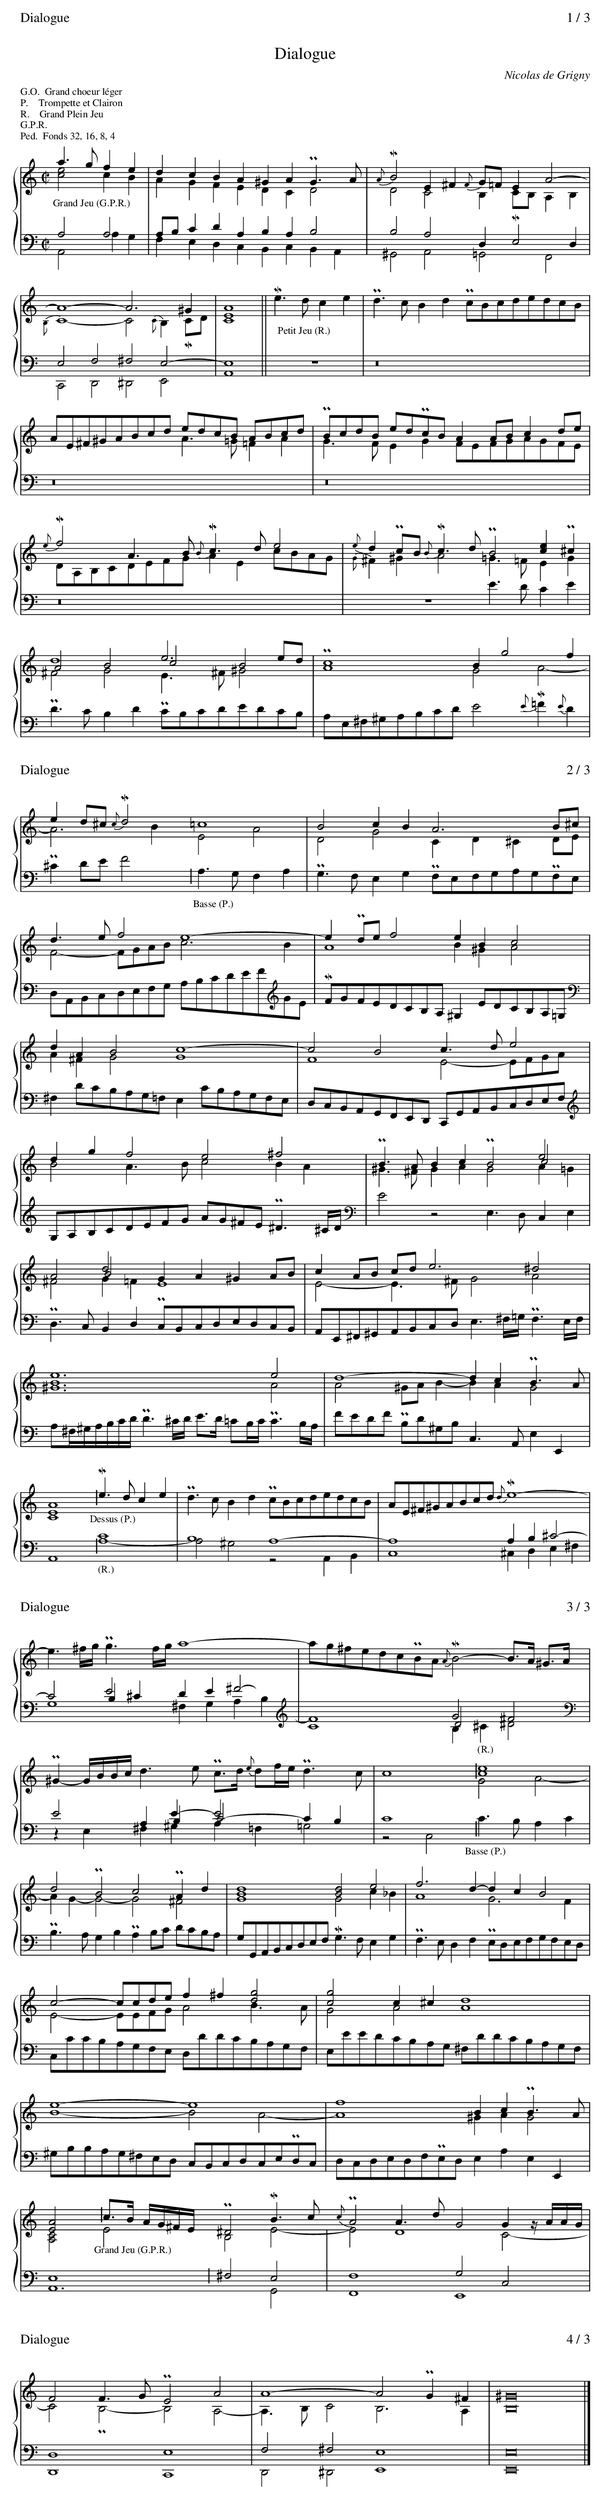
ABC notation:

X:1
T:Dialogue
C:Nicolas de Grigny
M:C|
L:1/8
%%header "Dialogue		$P / 3"
%%staves {(1 2) (3 4)}
Q:1/4=72
K:Am
%%begintext
G.O.  Grand choeur léger
P.    Trompette et Clairon
R.    Grand Plein Jeu
G.P.R.
Ped.  Fonds 32, 16, 8, 4
%%endtext
V:1
"@-10,-55Grand Jeu (G.P.R.)"a3gf2e2|d2c2B2A2^G2A2PG3A|{A}MB4E2^F2{F}G=FE2A4-|A8-A6^G2|A8||
V:2
[ce]4c2B2|A2G2F2E2D2C2D4|D4C4B,2MCB,A,2B,2|{B,}C8-C4{C}B,2MCD|[CE]8||
V:3
A,4A,4|A,B,C2D2A,2B,2A,2B,4|B,4A,4D,2E,4D,2|E,4F,4^F,4E,4-|E,8||
V:4
A,,4A,2G,2|F,2E,2D,2C,2B,,2C,2B,,2A,,2|^G,,4A,,4=G,,4F,,4|C,,4D,,4^D,,4E,,4|A,,8||
V:1
Q:1/4=110
"@0,-45Petit Jeu (R.)"Me3dc2e2|Pd3cB2d2PcBcdedcB|AE^F^GABcd edcB ABcd|
V:2
x8|x16|x8A3=G=F2A2|
V:3
x8|x16|x16|
V:4
z8|z16|z16|
V:1
PBcdB edPcBA2ABc2de|{e}Mf4A3B{B}Mc3de4|{e}d2PcB{B}Mc3dPB4[ce]2P^c2|
V:2
G3FE2G2FEFGAGFE|DA,B,CDEFGA2E2cBAG|{G}^F2^G2A4=G3=FE2G2|
V:3
x16|x16|x16|
V:4
z16|z16|z8E3DC2E2|
V:1
d8e6ed&\
A4B4c4B4|Pc8B2g4f2|e2d^c{c}Md4=c8|
V:2
^F4G4E3^F^G4|A8G4A4-|A6B2E4A4|
V:3
x16|x16|x16|
V:4
PD3CB,2D2PCB,CDEDCB,|A,E,^F,^G,A,B,CDE4{E}M=F2{E}D2|P^C2DEF4!longphrase!y10"@-10,-45Basse (P.)"A,3G,F,2A,2|
V:1
B4c2B2A6B^c|d3ef4e8-|e2Pdef4e2B2c4|
V:2
D4G4C2D2^C2DE|F4-FGABc6B2|A8B2^G2A4|
V:3
x16|x16|x16|
V:4
PG,3F,E,2G,2PF,E,F,G,A,G,PF,E,|D,A,,B,,C,D,E,F,G, A,B,CDEFGE|MFGFEDCB,A,^G,2EDCB,A,=G,|
V:1
d2A2B4c8-|c4B4c3de4|d2g2f4e4^f4|
V:2
A2^F2G4G8|F8E4-EFGA|B4A3Bc4B2A2|
V:3
x16|x16|x16|
V:4
^F,2DCB,A,G,=F,E,2CB,A,G,F,E,|D,C,B,,A,,G,,F,,E,,D,, C,,G,,A,,B,,C,D,E,F,|G,A,B,CDEFG AG^FEP^D3^C/D/|
V:1
PB3AB2c2PB4e4&\
x12c4|A4d4G2A2^G2AB&\
      x4B4x8|c2AB cde6^d4|
V:2
^G3^FG2A2G4A2=G2|^F4G2=F2E8|E4-E3^FG4A4|
V:3
x16|x16|x16|
V:4
E4z4E,3D,C,2E,2|PD,3C,B,,2D,2PC,B,,C,D,E,D,C,B,,|A,,E,,^F,,^G,,A,,B,,C,D,E,3^F,/=G,/PF,3E,/F,/|
V:1
e12e4|d8-d2c2PB3A|A8!longphrase!y10"@-15,-35Dessus (P.)"Me3dc2e2|
V:2
[^GB]12A4|A4P^GAB2-B2A2G4|[CE]8x8|
V:3
x16|x16|x8C8|
V:4
A,^F,/^G,/A,/B,/C/D/PD3^C/D/ E3/D/ =CB,/C/PC3B,/A,/|FEDF B,D^G,B,C,3A,,E,2E,,2|A,,8!longphrase!y10"@-5,-40(R.)"A,8-|
V:1
Pd3cB2d2PcBcdedcB|AE^F^GABcd{d}Me8-|e3^f/g/Pg3f/g/a8-|
V:2
x16|x16|x16|
V:3
B,8A,8-|A,8A,2B,2^C4-|C4E4D2E2^F4-&\
		      x4B,2^C2x8|
V:4
A,4^G,4z4A,,2B,,2|C,8^C,2D,2E,2^F,2|G,8^F,2G,2A,2B,2|
V:1
ag^fedcPBA{A}MB4-B3/A/ ^G3/A/|P^G2-G/B/B/c/d3e Pc3/d/ {e}df/e/Pd3c|
V:2
x16|x16|
V:3
F8G4^F4&\
x8D4x4|E4A,2E2-E4x4&\
	x6B,2C4-C2B,2|
V:4
C8B,2^C2^D4|z2E,2^F,2^G,2A,2=F,2=G,4|
V:1
c8!longphrase!y10"@-5,20(R.)"[ce]8|d4PB4c4PA2d2|[Bd]8[Bd]4e4|
V:2
x8G4A4-|A2G2-G4-G4^F4|G8G4c2_B2|
V:3
C8x8|x16|x16|
V:4
z4C,4!longphrase!y10"@-20,-45Basse (P.)"C3B,A,2C2|PB,3A,G,2B,2PA,2B,C DCB,A,|G,G,,A,,B,,C,D,E,F,MG,3F,E,2G,2|
V:1
f6d2-d2c2B4|c4-ccdef2^f2[dg]4|[cg]4c2^c2d8|
V:2
A8G6F2|E4-EEFGA4B3A|G4A4A8|
V:3
x16|x16|x16|
V:4
PF,3E,D,2F,2PE,D,E,F,G,F,E,D,|C,CCB,A,G,F,E, D,DDCB,A,G,F,|E,EEDCB,A,G, ^F,DDCB,A,G,F,|
V:1
e8-e8|f8B2c2PB3A|[EA]4\
Q:1/4=72
	!longphrase!y10"@-15,-45Grand Jeu (G.P.R.)"c3/B/ A/G/^F/E/P^D4MB3\
		c-
V:2
B8-B4A4-|A8^G2A2G4|[A,C]4E4B,4E4-|
V:3
x16|x16|E,8!longphrase!y0y10^F,4E,4|
V:4
^G,B,B,A,G,^F,E,D, C,B,,C,D,C,E,PD,C,|D,C,D,E,D,F,PE,D,E,2A,2E,2E,,2|A,,12G,,4|
V:1
{c}PA4A3dG4G2z/A/A/G/|F4F3GPE4A4|A8-A4PG2^F2|^G16|]
V:2
E4D8C4-|C4PB,4-B,4A,4-|A,3B,C4B,6A,2|B,16|]
V:3
F,8G,4C,4|D,8E,8|F,4^F,4E,8|E,16|]
V:4
F,,8E,,8|D,,8C,,8|D,,4^D,,4E,,8|E,,16|]
